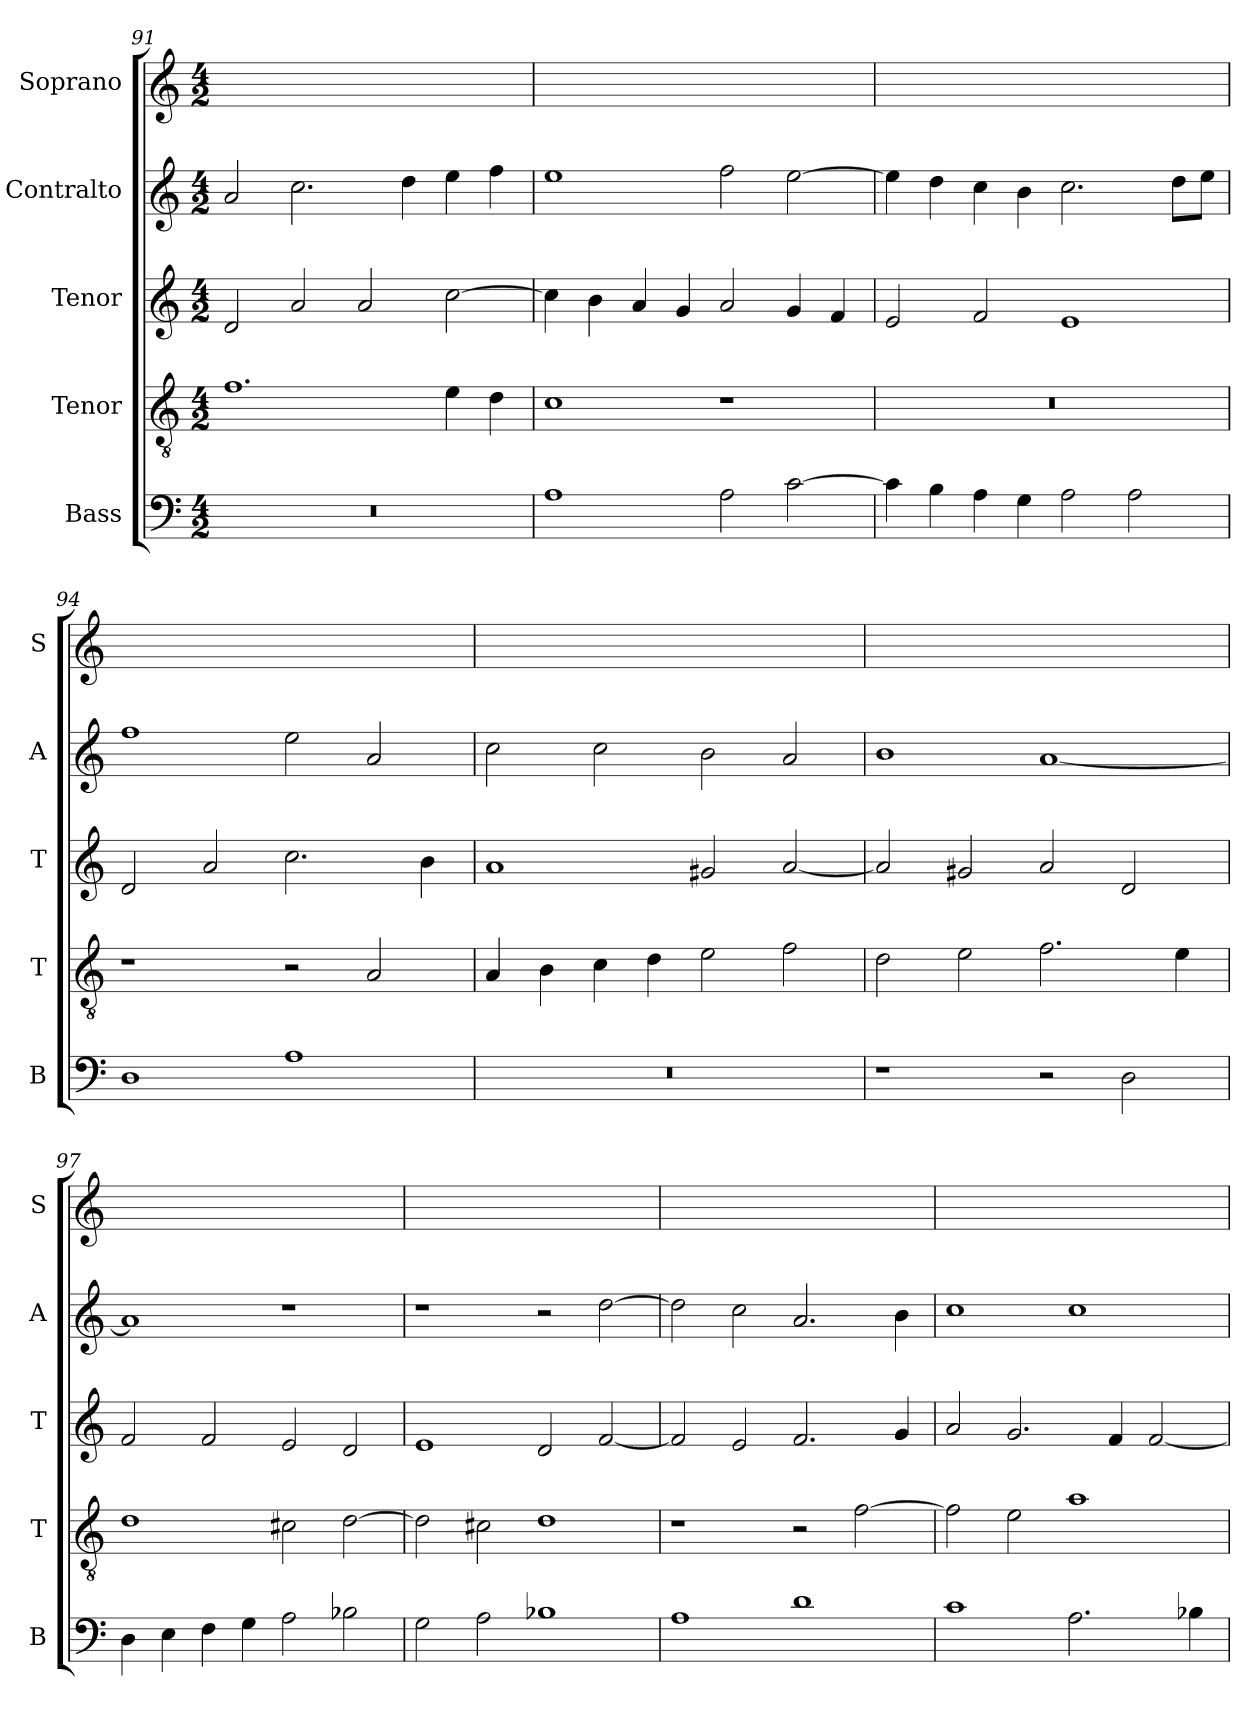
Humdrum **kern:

**kern	**kern	**kern	**kern	**kern
*part5	*part4	*part3	*part2	*part1
*staff5	*staff4	*staff3	*staff2	*staff1
*I"Bass	*I"Tenor	*I"Tenor	*I"Contralto	*I"Soprano
*I'B	*I'T	*I'T	*I'A	*I'S
*clefF4	*clefGv2	*clefG2	*clefG2	*clefG2
*k[]	*k[]	*k[]	*k[]	*k[]
*A:aeo	*A:aeo	*A:aeo	*A:aeo	*A:aeo
*M4/2	*M4/2	*M4/2	*M4/2	*M4/2
=91	=91	=91	=91	=91
0r	1.f	2d	2a	0ryy
.	.	2a	2.cc	.
.	.	2a	.	.
.	.	.	4dd	.
.	4e	[2cc	4ee	.
.	4d	.	4ff	.
=92	=92	=92	=92	=92
1A	1c	4cc]	1ee	0ryy
.	.	4b	.	.
.	.	4a	.	.
.	.	4g	.	.
2A	1r	2a	2ff	.
[2c	.	4g	[2ee	.
.	.	4f	.	.
=93	=93	=93	=93	=93
4c]	0r	2e	4ee]	0ryy
4B	.	.	4dd	.
4A	.	2f	4cc	.
4G	.	.	4b	.
2A	.	1e	2.cc	.
2A	.	.	.	.
.	.	.	8dd\L	.
.	.	.	8ee\J	.
=94	=94	=94	=94	=94
1D	1r	2d	1ff	0ryy
.	.	2a	.	.
1A	2r	2.cc	2ee	.
.	2A	.	2a	.
.	.	4b	.	.
=95	=95	=95	=95	=95
0r	4A	1a	2cc	0ryy
.	4B	.	.	.
.	4c	.	2cc	.
.	4d	.	.	.
.	2e	2g#X	2b	.
.	2f	[2a	2a	.
=96	=96	=96	=96	=96
1r	2d	2a]	1b	0ryy
.	2e	2g#X	.	.
2r	2.f	2a	[1a	.
2D	.	2d	.	.
.	4e	.	.	.
=97	=97	=97	=97	=97
4D	1d	2f	1a]	0ryy
4E	.	.	.	.
4F	.	2f	.	.
4G	.	.	.	.
2A	2c#X	2e	1r	.
2B-X	[2d	2d	.	.
=98	=98	=98	=98	=98
2G	2d]	1e	1r	0ryy
2A	2c#X	.	.	.
1B-X	1d	2d	2r	.
.	.	[2f	[2dd	.
=99	=99	=99	=99	=99
1A	1r	2f]	2dd]	0ryy
.	.	2e	2cc	.
1d	2r	2.f	2.a	.
.	[2f	.	.	.
.	.	4g	4b	.
=100	=100	=100	=100	=100
1c	2f]	2a	1cc	0ryy
.	2e	2.g	.	.
2.A	1a	.	1cc	.
.	.	4f	.	.
.	.	[2f	.	.
4B-X	.	.	.	.
=	=	=	=	=
*-	*-	*-	*-	*-
